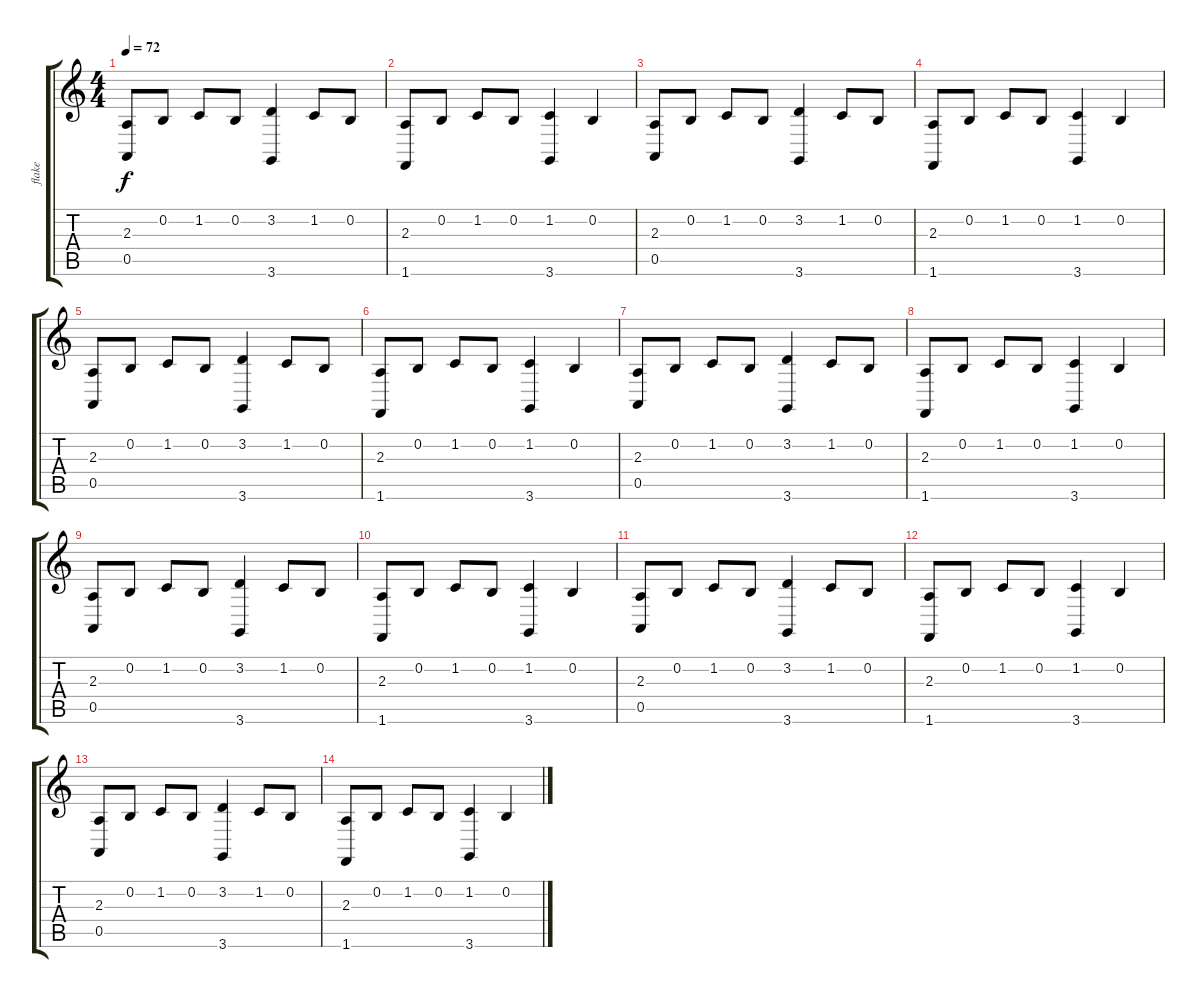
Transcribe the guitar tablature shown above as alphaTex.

\track ("flake" "flake") {instrument stringensemble1}
\staff {score tabs}
\tuning (E4 B3 G3 D3 A2 E2) {hide}
\ts (4 4)
\tempo 72
\clef g2
\ks c
(2.3 0.5).8{dy f} 0.2.8 1.2.8 0.2.8 (3.2 3.6).4 1.2.8 0.2.8 |
(2.3 1.6).8 0.2.8 1.2.8 0.2.8 (1.2 3.6).4 0.2.4 |
(2.3 0.5).8 0.2.8 1.2.8 0.2.8 (3.2 3.6).4 1.2.8 0.2.8 |
(2.3 1.6).8 0.2.8 1.2.8 0.2.8 (1.2 3.6).4 0.2.4 |
(2.3 0.5).8 0.2.8 1.2.8 0.2.8 (3.2 3.6).4 1.2.8 0.2.8 |
(2.3 1.6).8 0.2.8 1.2.8 0.2.8 (1.2 3.6).4 0.2.4 |
(2.3 0.5).8 0.2.8 1.2.8 0.2.8 (3.2 3.6).4 1.2.8 0.2.8 |
(2.3 1.6).8 0.2.8 1.2.8 0.2.8 (1.2 3.6).4 0.2.4 |
(2.3 0.5).8 0.2.8 1.2.8 0.2.8 (3.2 3.6).4 1.2.8 0.2.8 |
(2.3 1.6).8 0.2.8 1.2.8 0.2.8 (1.2 3.6).4 0.2.4 |
(2.3 0.5).8 0.2.8 1.2.8 0.2.8 (3.2 3.6).4 1.2.8 0.2.8 |
(2.3 1.6).8 0.2.8 1.2.8 0.2.8 (1.2 3.6).4 0.2.4 |
(2.3 0.5).8 0.2.8 1.2.8 0.2.8 (3.2 3.6).4 1.2.8 0.2.8 |
(2.3 1.6).8 0.2.8 1.2.8 0.2.8 (1.2 3.6).4 0.2.4
